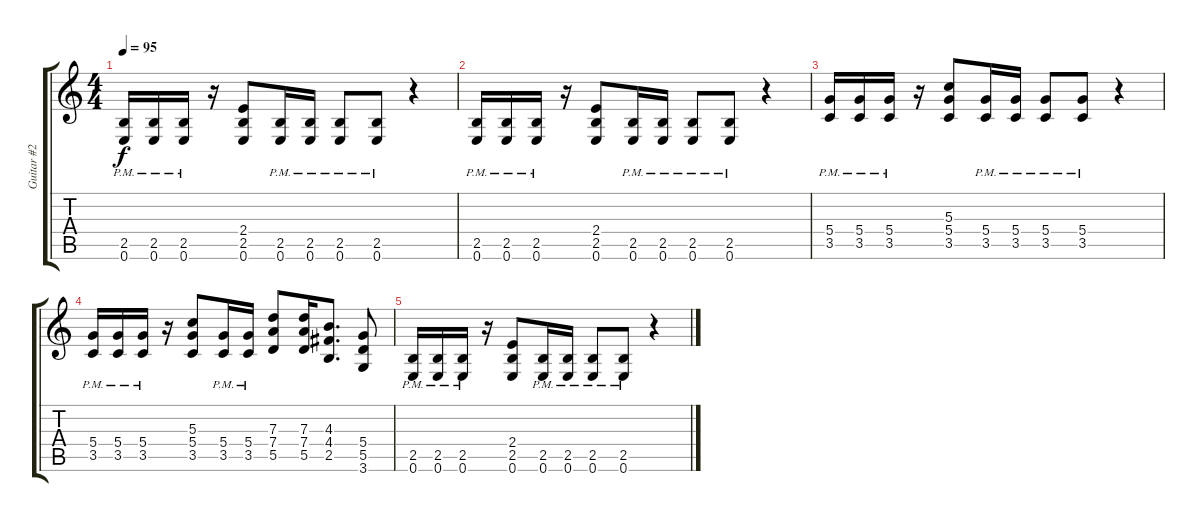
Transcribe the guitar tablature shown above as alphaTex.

\track ("Guitar #2" "Guitar #2") {instrument distortionguitar}
\staff {score tabs}
\tuning (E4 B3 G3 D3 A2 E2) {hide}
\ts (4 4)
\tempo 95
\clef g2
\ks c
(2.5{pm} 0.6{pm}).16{dy f} (2.5{pm} 0.6{pm}).16 (2.5{pm} 0.6{pm}).16 r.16 (2.4 2.5 0.6).8 (2.5{pm} 0.6{pm}).16 (2.5{pm} 0.6{pm}).16 (2.5{pm} 0.6{pm}).8 (2.5{pm} 0.6{pm}).8 r.4 |
(2.5{pm} 0.6{pm}).16 (2.5{pm} 0.6{pm}).16 (2.5{pm} 0.6{pm}).16 r.16 (2.4 2.5 0.6).8 (2.5{pm} 0.6{pm}).16 (2.5{pm} 0.6{pm}).16 (2.5{pm} 0.6{pm}).8 (2.5{pm} 0.6{pm}).8 r.4 |
(5.4{pm} 3.5{pm}).16 (5.4{pm} 3.5{pm}).16 (5.4{pm} 3.5{pm}).16 r.16 (5.3 5.4 3.5).8 (5.4{pm} 3.5{pm}).16 (5.4{pm} 3.5{pm}).16 (5.4{pm} 3.5{pm}).8 (5.4{pm} 3.5{pm}).8 r.4 |
(5.4{pm} 3.5{pm}).16 (5.4{pm} 3.5{pm}).16 (5.4{pm} 3.5{pm}).16 r.16 (5.3 5.4 3.5).8 (5.4{pm} 3.5{pm}).16 (5.4{pm} 3.5{pm}).16 (7.3 7.4 5.5).8 (7.3 7.4 5.5).16 (4.3 4.4 2.5).8{d} (5.4 5.5 3.6).8 |
(2.5{pm} 0.6{pm}).16 (2.5{pm} 0.6{pm}).16 (2.5{pm} 0.6{pm}).16 r.16 (2.4 2.5 0.6).8 (2.5{pm} 0.6{pm}).16 (2.5{pm} 0.6{pm}).16 (2.5{pm} 0.6{pm}).8 (2.5{pm} 0.6{pm}).8 r.4
